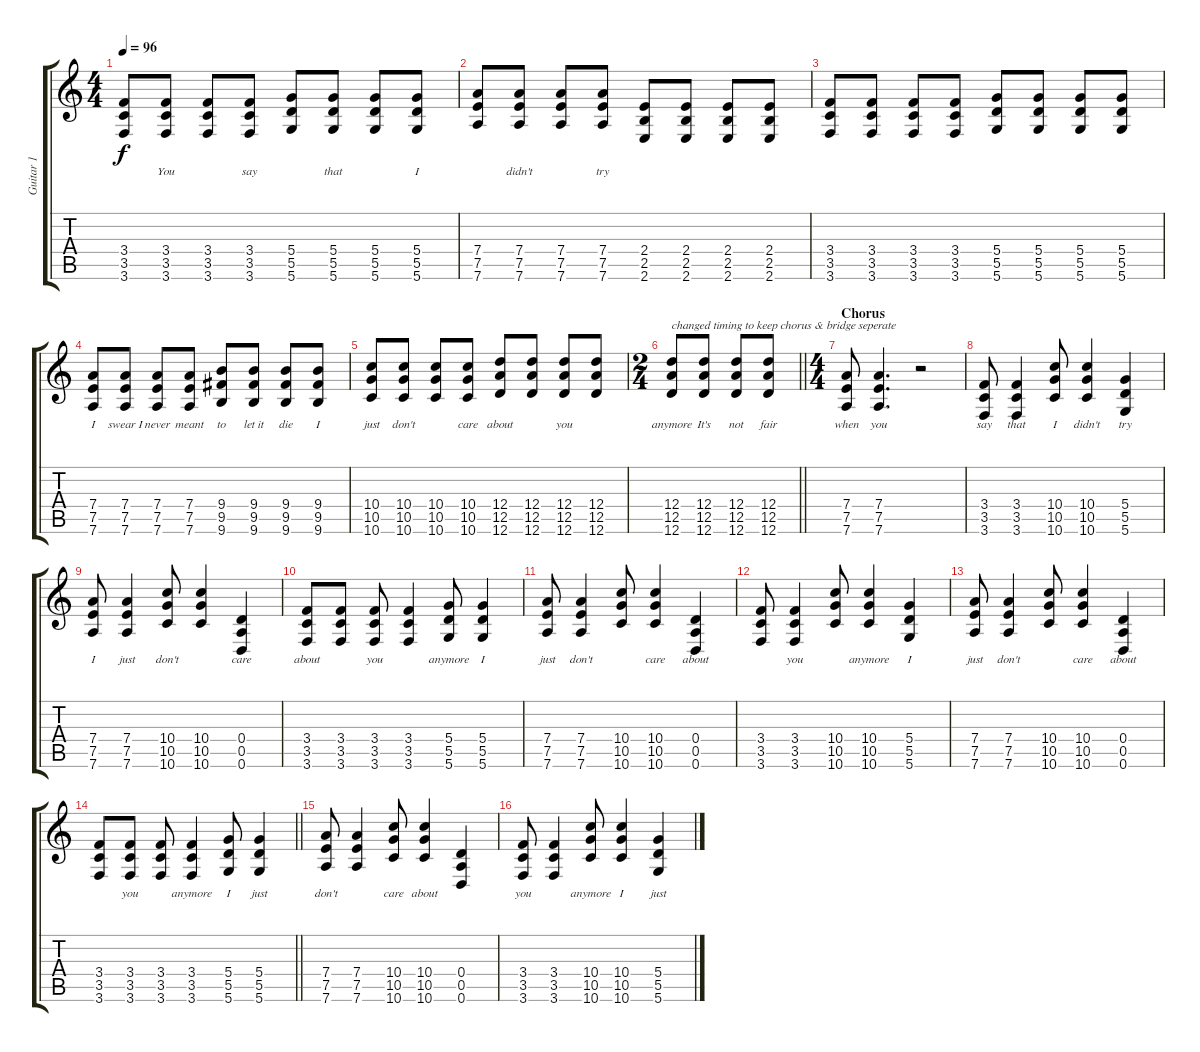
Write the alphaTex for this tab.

\track ("Guitar 1" "Guitar 1") {instrument electricguitarjazz}
\staff {score tabs}
\tuning (E4 B3 G3 D3 A2 D2) {hide}
\ts (4 4)
\tempo 96
\clef g2
\ks c
(3.4 3.5 3.6).8{lyrics (0 "") lyrics (1 "") lyrics (2 "") lyrics (3 "") lyrics (4 "") dy f} (3.4 3.5 3.6).8{lyrics (0 "You") lyrics (1 "") lyrics (2 "") lyrics (3 "") lyrics (4 "")} (3.4 3.5 3.6).8{lyrics (0 "") lyrics (1 "") lyrics (2 "") lyrics (3 "") lyrics (4 "")} (3.4 3.5 3.6).8{lyrics (0 "say") lyrics (1 "") lyrics (2 "") lyrics (3 "") lyrics (4 "")} (5.4 5.5 5.6).8{lyrics (0 "") lyrics (1 "") lyrics (2 "") lyrics (3 "") lyrics (4 "")} (5.4 5.5 5.6).8{lyrics (0 "that") lyrics (1 "") lyrics (2 "") lyrics (3 "") lyrics (4 "")} (5.4 5.5 5.6).8{lyrics (0 "") lyrics (1 "") lyrics (2 "") lyrics (3 "") lyrics (4 "")} (5.4 5.5 5.6).8{lyrics (0 "I") lyrics (1 "") lyrics (2 "") lyrics (3 "") lyrics (4 "")} |
(7.4 7.5 7.6).8{lyrics (0 "") lyrics (1 "") lyrics (2 "") lyrics (3 "") lyrics (4 "")} (7.4 7.5 7.6).8{lyrics (0 "didn't") lyrics (1 "") lyrics (2 "") lyrics (3 "") lyrics (4 "")} (7.4 7.5 7.6).8{lyrics (0 "") lyrics (1 "") lyrics (2 "") lyrics (3 "") lyrics (4 "")} (7.4 7.5 7.6).8{lyrics (0 "try") lyrics (1 "") lyrics (2 "") lyrics (3 "") lyrics (4 "")} (2.4 2.5 2.6).8{lyrics (0 "") lyrics (1 "") lyrics (2 "") lyrics (3 "") lyrics (4 "")} (2.4 2.5 2.6).8{lyrics (0 "") lyrics (1 "") lyrics (2 "") lyrics (3 "") lyrics (4 "")} (2.4 2.5 2.6).8{lyrics (0 "") lyrics (1 "") lyrics (2 "") lyrics (3 "") lyrics (4 "")} (2.4 2.5 2.6).8{lyrics (0 "") lyrics (1 "") lyrics (2 "") lyrics (3 "") lyrics (4 "")} |
(3.4 3.5 3.6).8{lyrics (0 "") lyrics (1 "") lyrics (2 "") lyrics (3 "") lyrics (4 "")} (3.4 3.5 3.6).8{lyrics (0 "") lyrics (1 "") lyrics (2 "") lyrics (3 "") lyrics (4 "")} (3.4 3.5 3.6).8{lyrics (0 "") lyrics (1 "") lyrics (2 "") lyrics (3 "") lyrics (4 "")} (3.4 3.5 3.6).8{lyrics (0 "") lyrics (1 "") lyrics (2 "") lyrics (3 "") lyrics (4 "")} (5.4 5.5 5.6).8{lyrics (0 "") lyrics (1 "") lyrics (2 "") lyrics (3 "") lyrics (4 "")} (5.4 5.5 5.6).8{lyrics (0 "") lyrics (1 "") lyrics (2 "") lyrics (3 "") lyrics (4 "")} (5.4 5.5 5.6).8{lyrics (0 "") lyrics (1 "") lyrics (2 "") lyrics (3 "") lyrics (4 "")} (5.4 5.5 5.6).8{lyrics (0 "") lyrics (1 "") lyrics (2 "") lyrics (3 "") lyrics (4 "")} |
(7.4 7.5 7.6).8{lyrics (0 "I") lyrics (1 "") lyrics (2 "") lyrics (3 "") lyrics (4 "")} (7.4 7.5 7.6).8{lyrics (0 "swear I") lyrics (1 "") lyrics (2 "") lyrics (3 "") lyrics (4 "")} (7.4 7.5 7.6).8{lyrics (0 "never") lyrics (1 "") lyrics (2 "") lyrics (3 "") lyrics (4 "")} (7.4 7.5 7.6).8{lyrics (0 "meant") lyrics (1 "") lyrics (2 "") lyrics (3 "") lyrics (4 "")} (9.4 9.5 9.6).8{lyrics (0 "to") lyrics (1 "") lyrics (2 "") lyrics (3 "") lyrics (4 "")} (9.4 9.5 9.6).8{lyrics (0 "let it") lyrics (1 "") lyrics (2 "") lyrics (3 "") lyrics (4 "")} (9.4 9.5 9.6).8{lyrics (0 "die") lyrics (1 "") lyrics (2 "") lyrics (3 "") lyrics (4 "")} (9.4 9.5 9.6).8{lyrics (0 "I") lyrics (1 "") lyrics (2 "") lyrics (3 "") lyrics (4 "")} |
(10.4 10.5 10.6).8{lyrics (0 "just") lyrics (1 "") lyrics (2 "") lyrics (3 "") lyrics (4 "")} (10.4 10.5 10.6).8{lyrics (0 "don't") lyrics (1 "") lyrics (2 "") lyrics (3 "") lyrics (4 "")} (10.4 10.5 10.6).8{lyrics (0 "") lyrics (1 "") lyrics (2 "") lyrics (3 "") lyrics (4 "")} (10.4 10.5 10.6).8{lyrics (0 "care") lyrics (1 "") lyrics (2 "") lyrics (3 "") lyrics (4 "")} (12.4 12.5 12.6).8{lyrics (0 "about") lyrics (1 "") lyrics (2 "") lyrics (3 "") lyrics (4 "")} (12.4 12.5 12.6).8{lyrics (0 "") lyrics (1 "") lyrics (2 "") lyrics (3 "") lyrics (4 "")} (12.4 12.5 12.6).8{lyrics (0 "you") lyrics (1 "") lyrics (2 "") lyrics (3 "") lyrics (4 "")} (12.4 12.5 12.6).8{lyrics (0 "") lyrics (1 "") lyrics (2 "") lyrics (3 "") lyrics (4 "")} |
\ts (2 4)
\barLineRight lightlight
(12.4 12.5 12.6).8{txt "changed timing to keep chorus & bridge seperate" lyrics (0 "anymore") lyrics (1 "") lyrics (2 "") lyrics (3 "") lyrics (4 "")} (12.4 12.5 12.6).8{lyrics (0 "It's") lyrics (1 "") lyrics (2 "") lyrics (3 "") lyrics (4 "")} (12.4 12.5 12.6).8{lyrics (0 "not") lyrics (1 "") lyrics (2 "") lyrics (3 "") lyrics (4 "")} (12.4 12.5 12.6).8{lyrics (0 "fair") lyrics (1 "") lyrics (2 "") lyrics (3 "") lyrics (4 "")} |
\ts (4 4)
\section ("" "Chorus")
(7.4 7.5 7.6).8{lyrics (0 "when") lyrics (1 "") lyrics (2 "") lyrics (3 "") lyrics (4 "")} (7.4 7.5 7.6).4{d lyrics (0 "you") lyrics (1 "") lyrics (2 "") lyrics (3 "") lyrics (4 "")} r.2 |
(3.4 3.5 3.6).8{lyrics (0 "say") lyrics (1 "") lyrics (2 "") lyrics (3 "") lyrics (4 "")} (3.4 3.5 3.6).4{lyrics (0 "that") lyrics (1 "") lyrics (2 "") lyrics (3 "") lyrics (4 "")} (10.4 10.5 10.6).8{lyrics (0 "I") lyrics (1 "") lyrics (2 "") lyrics (3 "") lyrics (4 "")} (10.4 10.5 10.6).4{lyrics (0 "didn't") lyrics (1 "") lyrics (2 "") lyrics (3 "") lyrics (4 "")} (5.4 5.5 5.6).4{lyrics (0 "try") lyrics (1 "") lyrics (2 "") lyrics (3 "") lyrics (4 "")} |
(7.4 7.5 7.6).8{lyrics (0 "I") lyrics (1 "") lyrics (2 "") lyrics (3 "") lyrics (4 "")} (7.4 7.5 7.6).4{lyrics (0 "just") lyrics (1 "") lyrics (2 "") lyrics (3 "") lyrics (4 "")} (10.4 10.5 10.6).8{lyrics (0 "don't") lyrics (1 "") lyrics (2 "") lyrics (3 "") lyrics (4 "")} (10.4 10.5 10.6).4{lyrics (0 "") lyrics (1 "") lyrics (2 "") lyrics (3 "") lyrics (4 "")} (0.4 0.5 0.6).4{lyrics (0 "care") lyrics (1 "") lyrics (2 "") lyrics (3 "") lyrics (4 "")} |
(3.4 3.5 3.6).8{lyrics (0 "about") lyrics (1 "") lyrics (2 "") lyrics (3 "") lyrics (4 "")} (3.4 3.5 3.6).8{lyrics (0 "") lyrics (1 "") lyrics (2 "") lyrics (3 "") lyrics (4 "")} (3.4 3.5 3.6).8{lyrics (0 "you") lyrics (1 "") lyrics (2 "") lyrics (3 "") lyrics (4 "")} (3.4 3.5 3.6).4{lyrics (0 "") lyrics (1 "") lyrics (2 "") lyrics (3 "") lyrics (4 "")} (5.4 5.5 5.6).8{lyrics (0 "anymore") lyrics (1 "") lyrics (2 "") lyrics (3 "") lyrics (4 "")} (5.4 5.5 5.6).4{lyrics (0 "I") lyrics (1 "") lyrics (2 "") lyrics (3 "") lyrics (4 "")} |
(7.4 7.5 7.6).8{lyrics (0 "just") lyrics (1 "") lyrics (2 "") lyrics (3 "") lyrics (4 "")} (7.4 7.5 7.6).4{lyrics (0 "don't") lyrics (1 "") lyrics (2 "") lyrics (3 "") lyrics (4 "")} (10.4 10.5 10.6).8{lyrics (0 "") lyrics (1 "") lyrics (2 "") lyrics (3 "") lyrics (4 "")} (10.4 10.5 10.6).4{lyrics (0 "care") lyrics (1 "") lyrics (2 "") lyrics (3 "") lyrics (4 "")} (0.4 0.5 0.6).4{lyrics (0 "about") lyrics (1 "") lyrics (2 "") lyrics (3 "") lyrics (4 "")} |
(3.4 3.5 3.6).8{lyrics (0 "") lyrics (1 "") lyrics (2 "") lyrics (3 "") lyrics (4 "")} (3.4 3.5 3.6).4{lyrics (0 "you") lyrics (1 "") lyrics (2 "") lyrics (3 "") lyrics (4 "")} (10.4 10.5 10.6).8{lyrics (0 "") lyrics (1 "") lyrics (2 "") lyrics (3 "") lyrics (4 "")} (10.4 10.5 10.6).4{lyrics (0 "anymore") lyrics (1 "") lyrics (2 "") lyrics (3 "") lyrics (4 "")} (5.4 5.5 5.6).4{lyrics (0 "I") lyrics (1 "") lyrics (2 "") lyrics (3 "") lyrics (4 "")} |
(7.4 7.5 7.6).8{lyrics (0 "just") lyrics (1 "") lyrics (2 "") lyrics (3 "") lyrics (4 "")} (7.4 7.5 7.6).4{lyrics (0 "don't") lyrics (1 "") lyrics (2 "") lyrics (3 "") lyrics (4 "")} (10.4 10.5 10.6).8{lyrics (0 "") lyrics (1 "") lyrics (2 "") lyrics (3 "") lyrics (4 "")} (10.4 10.5 10.6).4{lyrics (0 "care") lyrics (1 "") lyrics (2 "") lyrics (3 "") lyrics (4 "")} (0.4 0.5 0.6).4{lyrics (0 "about") lyrics (1 "") lyrics (2 "") lyrics (3 "") lyrics (4 "")} |
\barLineRight lightlight
(3.4 3.5 3.6).8{lyrics (0 "") lyrics (1 "") lyrics (2 "") lyrics (3 "") lyrics (4 "")} (3.4 3.5 3.6).8{lyrics (0 "you") lyrics (1 "") lyrics (2 "") lyrics (3 "") lyrics (4 "")} (3.4 3.5 3.6).8{lyrics (0 "") lyrics (1 "") lyrics (2 "") lyrics (3 "") lyrics (4 "")} (3.4 3.5 3.6).4{lyrics (0 "anymore") lyrics (1 "") lyrics (2 "") lyrics (3 "") lyrics (4 "")} (5.4 5.5 5.6).8{lyrics (0 "I") lyrics (1 "") lyrics (2 "") lyrics (3 "") lyrics (4 "")} (5.4 5.5 5.6).4{lyrics (0 "just") lyrics (1 "") lyrics (2 "") lyrics (3 "") lyrics (4 "")} |
(7.4 7.5 7.6).8{lyrics (0 "don't") lyrics (1 "") lyrics (2 "") lyrics (3 "") lyrics (4 "")} (7.4 7.5 7.6).4{lyrics (0 "") lyrics (1 "") lyrics (2 "") lyrics (3 "") lyrics (4 "")} (10.4 10.5 10.6).8{lyrics (0 "care") lyrics (1 "") lyrics (2 "") lyrics (3 "") lyrics (4 "")} (10.4 10.5 10.6).4{lyrics (0 "about") lyrics (1 "") lyrics (2 "") lyrics (3 "") lyrics (4 "")} (0.4 0.5 0.6).4{lyrics (0 "") lyrics (1 "") lyrics (2 "") lyrics (3 "") lyrics (4 "")} |
(3.4 3.5 3.6).8{lyrics (0 "you") lyrics (1 "") lyrics (2 "") lyrics (3 "") lyrics (4 "")} (3.4 3.5 3.6).4{lyrics (0 "") lyrics (1 "") lyrics (2 "") lyrics (3 "") lyrics (4 "")} (10.4 10.5 10.6).8{lyrics (0 "anymore") lyrics (1 "") lyrics (2 "") lyrics (3 "") lyrics (4 "")} (10.4 10.5 10.6).4{lyrics (0 "I") lyrics (1 "") lyrics (2 "") lyrics (3 "") lyrics (4 "")} (5.4 5.5 5.6).4{lyrics (0 "just") lyrics (1 "") lyrics (2 "") lyrics (3 "") lyrics (4 "")}
